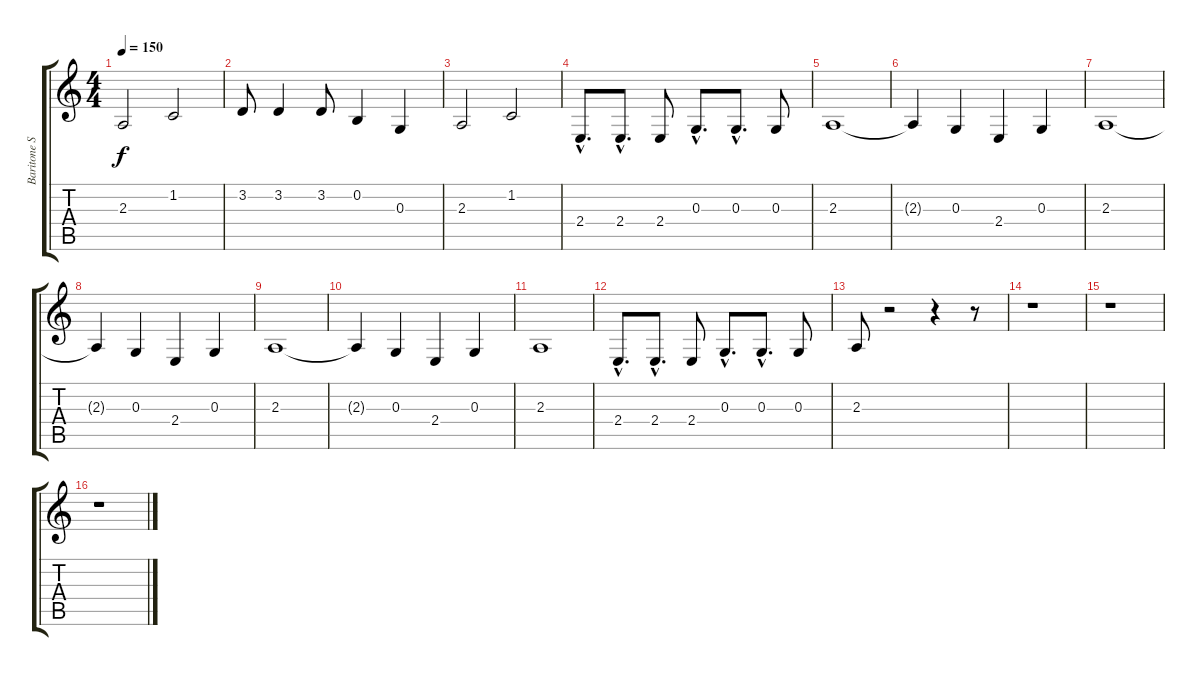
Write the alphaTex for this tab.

\track ("Baritone Sax" "Baritone S") {instrument baritonesax}
\staff {score tabs}
\tuning (E4 B3 G3 D3 A2 E2) {hide}
\ts (4 4)
\tempo 150
\clef g2
\ks c
2.3.2{dy f} 1.2.2 |
3.2.8 3.2.4 3.2.8 0.2.4 0.3.4 |
2.3.2 1.2.2 |
2.4{hac}.8{d} 2.4{hac}.8{d} 2.4.8 0.3{hac}.8{d} 0.3{hac}.8{d} 0.3.8 |
2.3.1 |
2.3{t}.4 0.3.4 2.4.4 0.3.4 |
2.3.1 |
2.3{t}.4 0.3.4 2.4.4 0.3.4 |
2.3.1 |
2.3{t}.4 0.3.4 2.4.4 0.3.4 |
2.3.1 |
2.4{hac}.8{d} 2.4{hac}.8{d} 2.4.8 0.3{hac}.8{d} 0.3{hac}.8{d} 0.3.8 |
2.3.8 r.2 r.4 r.8 |
r.1 |
r.1 |
r.1
